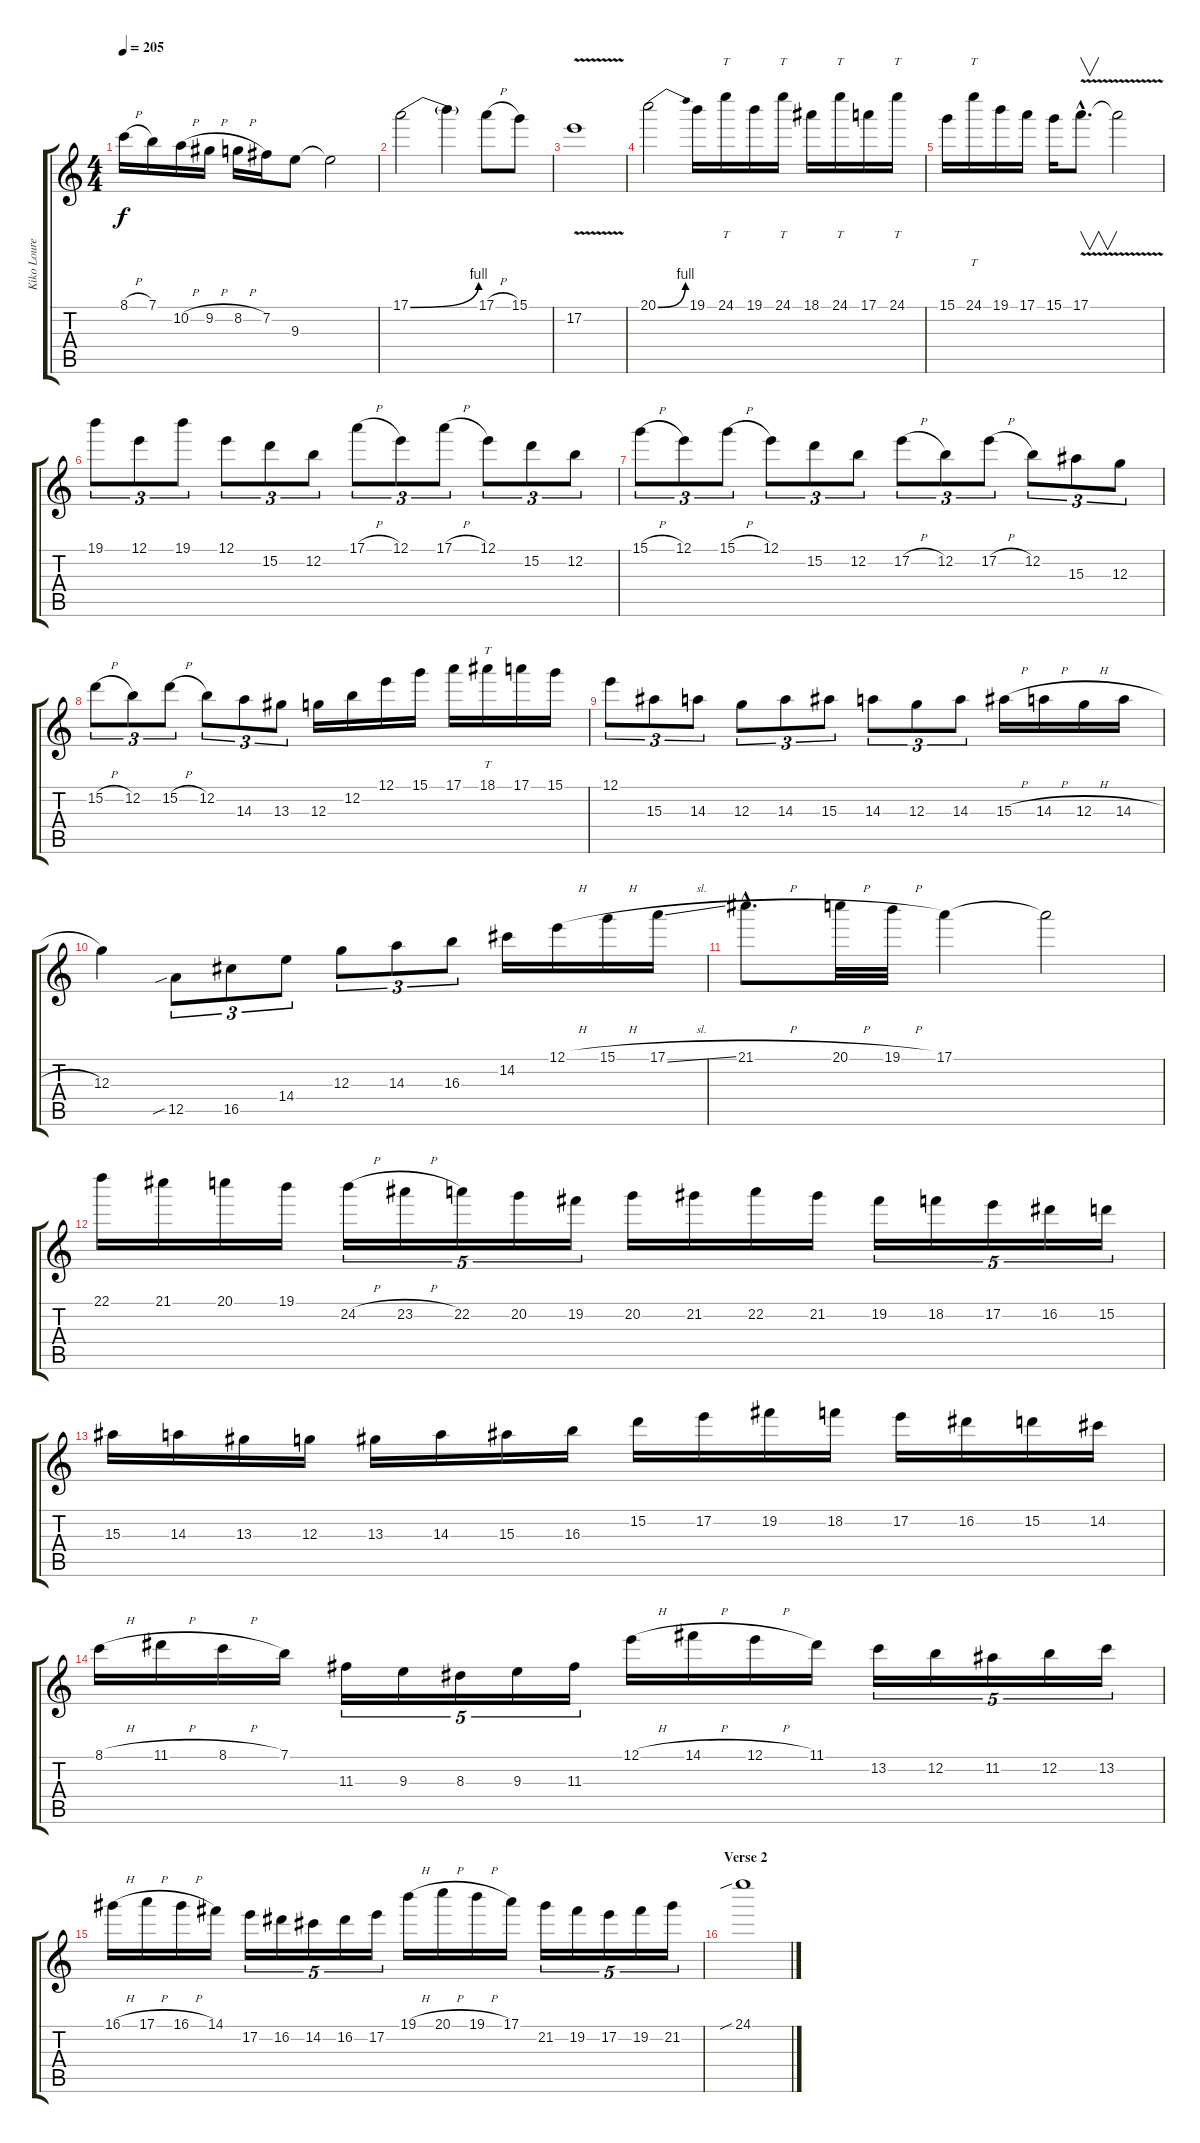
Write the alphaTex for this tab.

\track ("Kiko Loureiro (Solo)" "Kiko Loure") {instrument distortionguitar}
\staff {score tabs}
\tuning (E4 B3 G3 D3 A2 E2) {hide}
\ts (4 4)
\tempo 205
\clef g2
\ks c
8.1{h}.16{dy f} 7.1.16 10.2{h}.16 9.2{h}.16 8.2{h}.16 7.2.16 9.3.8 9.3{t}.2 |
17.1{be (bend 0 0 60 4)}.2 17.1{t}.4 17.1{h}.8 15.1.8 |
17.2{v}.1 |
20.1{be (bend 0 0 60 4)}.2 19.1.16 24.1.16{tt} 19.1.16 24.1.16{tt} 18.1.16 24.1.16{tt} 17.1.16 24.1.16{tt} |
15.1.16 24.1.16{tt} 19.1.16 17.1.16 15.1.16 17.1{v hac}.8{v d} 17.1{t}.2 |
19.1.8{tu (3 2)} 12.1.8{tu (3 2)} 19.1.8{tu (3 2)} 12.1.8{tu (3 2)} 15.2.8{tu (3 2)} 12.2.8{tu (3 2)} 17.1{h}.8{tu (3 2)} 12.1.8{tu (3 2)} 17.1{h}.8{tu (3 2)} 12.1.8{tu (3 2)} 15.2.8{tu (3 2)} 12.2.8{tu (3 2)} |
15.1{h}.8{tu (3 2)} 12.1.8{tu (3 2)} 15.1{h}.8{tu (3 2)} 12.1.8{tu (3 2)} 15.2.8{tu (3 2)} 12.2.8{tu (3 2)} 17.2{h}.8{tu (3 2)} 12.2.8{tu (3 2)} 17.2{h}.8{tu (3 2)} 12.2.8{tu (3 2)} 15.3.8{tu (3 2)} 12.3.8{tu (3 2)} |
15.2{h}.8{tu (3 2)} 12.2.8{tu (3 2)} 15.2{h}.8{tu (3 2)} 12.2.8{tu (3 2)} 14.3.8{tu (3 2)} 13.3.8{tu (3 2)} 12.3.16 12.2.16 12.1.16 15.1.16 17.1.16 18.1.16{tt} 17.1.16 15.1.16 |
12.1.8{tu (3 2)} 15.3.8{tu (3 2)} 14.3.8{tu (3 2)} 12.3.8{tu (3 2)} 14.3.8{tu (3 2)} 15.3.8{tu (3 2)} 14.3.8{tu (3 2)} 12.3.8{tu (3 2)} 14.3.8{tu (3 2)} 15.3{h}.16 14.3{h}.16 12.3{h}.16 14.3{h}.16 |
12.3.4 12.5{sib}.8{tu (3 2)} 16.5.8{tu (3 2)} 14.4.8{tu (3 2)} 12.3.8{tu (3 2)} 14.3.8{tu (3 2)} 16.3.8{tu (3 2)} 14.2.16 12.1{h}.16 15.1{h}.16 17.1{sl}.16 |
21.1{h hac}.8{d} 20.1{h}.32 19.1{h}.32 17.1.4 17.1{t}.2 |
22.1.16 21.1.16 20.1.16 19.1.16 24.2{h}.16{tu (5 4)} 23.2{h}.16{tu (5 4)} 22.2.16{tu (5 4)} 20.2.16{tu (5 4)} 19.2.16{tu (5 4)} 20.2.16 21.2.16 22.2.16 21.2.16 19.2.16{tu (5 4)} 18.2.16{tu (5 4)} 17.2.16{tu (5 4)} 16.2.16{tu (5 4)} 15.2.16{tu (5 4)} |
15.3.16 14.3.16 13.3.16 12.3.16 13.3.16 14.3.16 15.3.16 16.3.16 15.2.16 17.2.16 19.2.16 18.2.16 17.2.16 16.2.16 15.2.16 14.2.16 |
8.1{h}.16 11.1{h}.16 8.1{h}.16 7.1.16 11.3.16{tu (5 4)} 9.3.16{tu (5 4)} 8.3.16{tu (5 4)} 9.3.16{tu (5 4)} 11.3.16{tu (5 4)} 12.1{h}.16 14.1{h}.16 12.1{h}.16 11.1.16 13.2.16{tu (5 4)} 12.2.16{tu (5 4)} 11.2.16{tu (5 4)} 12.2.16{tu (5 4)} 13.2.16{tu (5 4)} |
16.1{h}.16 17.1{h}.16 16.1{h}.16 14.1.16 17.2.16{tu (5 4)} 16.2.16{tu (5 4)} 14.2.16{tu (5 4)} 16.2.16{tu (5 4)} 17.2.16{tu (5 4)} 19.1{h}.16 20.1{h}.16 19.1{h}.16 17.1.16 21.2.16{tu (5 4)} 19.2.16{tu (5 4)} 17.2.16{tu (5 4)} 19.2.16{tu (5 4)} 21.2.16{tu (5 4)} |
\section ("" "Verse 2")
24.1{sib}.1{volume 14}
